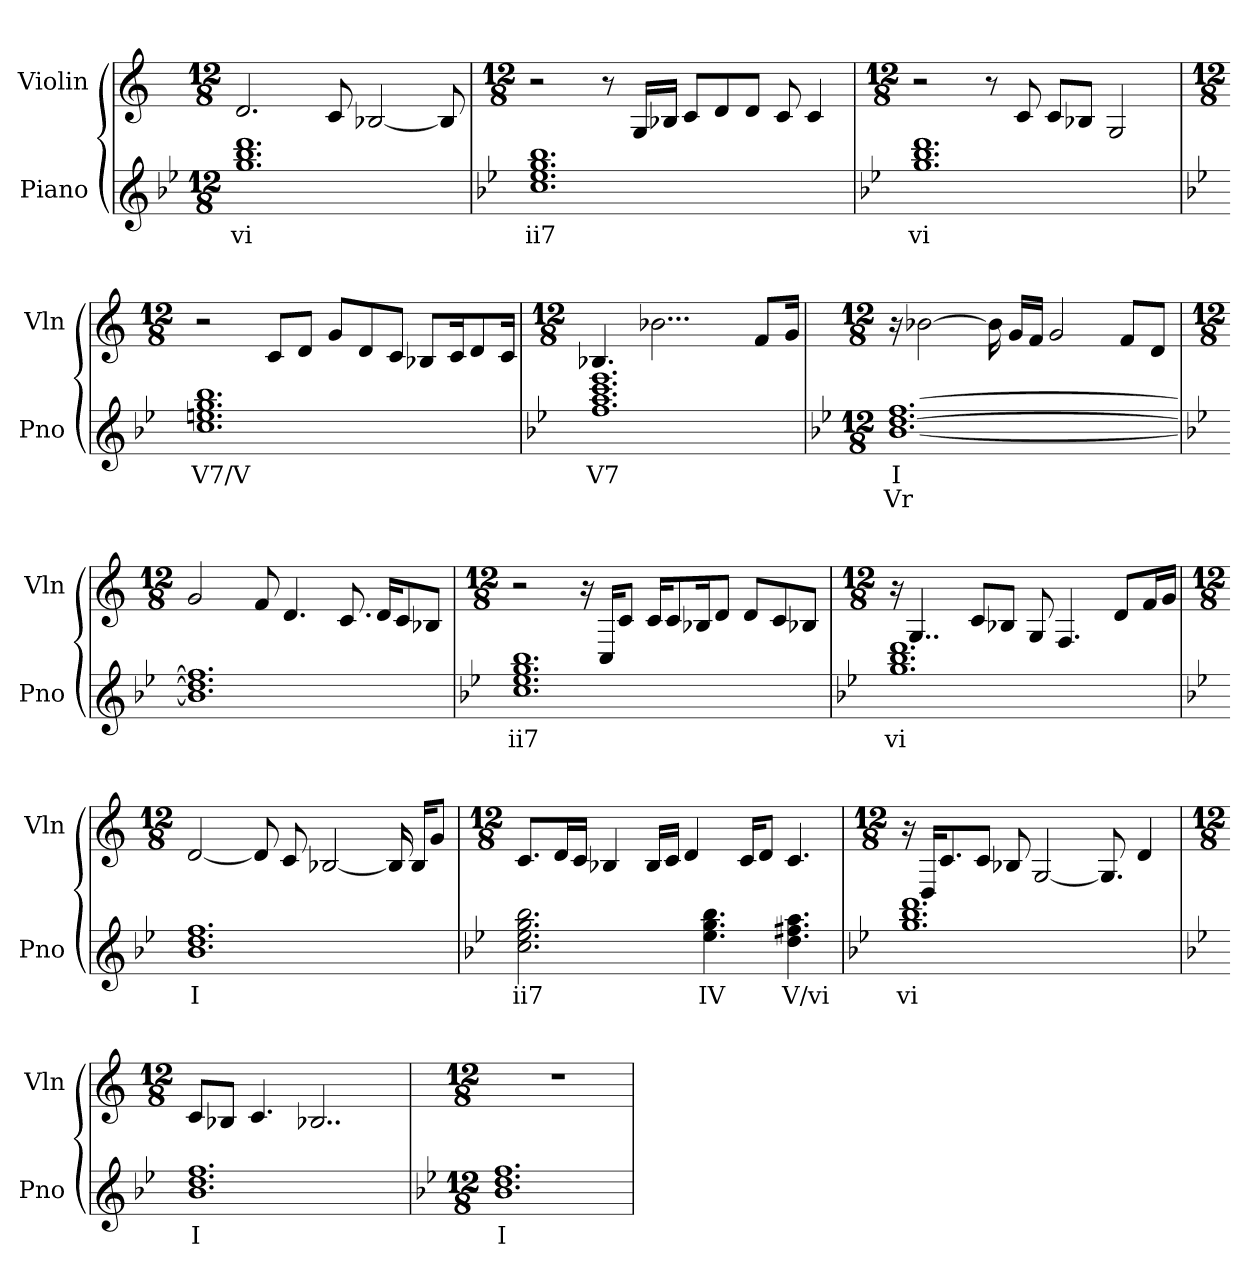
**kern	**text	**text	**kern
*part2	*part2	*part2	*part1
*staff2	*staff2	*staff2	*staff1
*I"Piano	*	*	*I"Violin
*I'Pno	*	*	*I'Vln
*k[b-e-]	*	*	*
*B-:	*	*	*
*M12/8	*	*	*M12/8
=	=	=	=
1.gg 1.bb- 1.ddd	vi	.	2.d
.	.	.	8c
.	.	.	[2B-X
.	.	.	8B-]
=	=	=	=
*k[b-e-]	*	*	*
*B-:	*	*	*
*	*	*	*M12/8
1.cc 1.ee- 1.gg 1.bb-	ii7	.	2r
.	.	.	8r
.	.	.	16GLL
.	.	.	16B-XJJ
.	.	.	8cL
.	.	.	8d
.	.	.	8dJ
.	.	.	8c
.	.	.	4c
=	=	=	=
*k[b-e-]	*	*	*
*B-:	*	*	*
*	*	*	*M12/8
1.gg 1.bb- 1.ddd	vi	.	2r
.	.	.	8r
.	.	.	8c
.	.	.	8cL
.	.	.	8B-XJ
.	.	.	2G
=	=	=	=
*k[b-e-]	*	*	*
*B-:	*	*	*
*	*	*	*M12/8
1.cc 1.een 1.gg 1.bb-	V7/V	.	2r
.	.	.	8cL
.	.	.	8dJ
.	.	.	8gL
.	.	.	8d
.	.	.	8cJ
.	.	.	8B-XL
.	.	.	16cK
.	.	.	8d
.	.	.	16cJk
=	=	=	=
*k[b-e-]	*	*	*
*B-:	*	*	*
*	*	*	*M12/8
1.ff 1.aa 1.ccc 1.eee-	V7	.	4.B-X
.	.	.	2...b-X
.	.	.	8fL
.	.	.	16gJk
=	=	=	=
*k[b-e-]	*	*	*
*B-:	*	*	*
*M12/8	*	*	*M12/8
[1.b- [1.dd [1.ff	I	Vr	16r
.	.	.	[2b-X
.	.	.	16b-]
.	.	.	16gLL
.	.	.	16fJJ
.	.	.	2g
.	.	.	8fL
.	.	.	8dJ
=	=	=	=
*k[b-e-]	*	*	*
*B-:	*	*	*
*	*	*	*M12/8
1.b-] 1.dd] 1.ff]	.	.	2g
.	.	.	8f
.	.	.	4.d
.	.	.	8.c
.	.	.	16dKL
.	.	.	8c
.	.	.	8B-XJ
=	=	=	=
*k[b-e-]	*	*	*
*B-:	*	*	*
*	*	*	*M12/8
1.cc 1.ee- 1.gg 1.bb-	ii7	.	2r
.	.	.	16r
.	.	.	16CKL
.	.	.	8cJ
.	.	.	16cKL
.	.	.	8c
.	.	.	16B-XK
.	.	.	8dJ
.	.	.	8dL
.	.	.	8c
.	.	.	8B-XJ
=	=	=	=
*k[b-e-]	*	*	*
*B-:	*	*	*
*	*	*	*M12/8
1.gg 1.bb- 1.ddd	vi	.	16r
.	.	.	4..G
.	.	.	8cL
.	.	.	8B-XJ
.	.	.	8G
.	.	.	4.F
.	.	.	8dL
.	.	.	16fL
.	.	.	16gJJ
=	=	=	=
*k[b-e-]	*	*	*
*B-:	*	*	*
*	*	*	*M12/8
1.b- 1.dd 1.ff	I	.	[2d
.	.	.	8d]
.	.	.	8c
.	.	.	[2B-X
.	.	.	16B-]
.	.	.	16B-KL
.	.	.	8gJ
=	=	=	=
*k[b-e-]	*	*	*
*B-:	*	*	*
*	*	*	*M12/8
2.cc 2.ee- 2.gg 2.bb-	ii7	.	8.cL
.	.	.	16dL
.	.	.	16cJJ
.	.	.	4B-X
.	.	.	16B-LL
.	.	.	16cJJ
.	.	.	4d
4.ee- 4.gg 4.bb-	IV	.	.
.	.	.	16cKL
.	.	.	8dJ
4.dd 4.ff#X 4.aa	V/vi	.	4.c
=	=	=	=
*k[b-e-]	*	*	*
*B-:	*	*	*
*	*	*	*M12/8
1.gg 1.bb- 1.ddd	vi	.	16r
.	.	.	16DKL
.	.	.	8.c
.	.	.	8cJ
.	.	.	8B-X
.	.	.	[2G
.	.	.	8.G]
.	.	.	4d
=	=	=	=
*k[b-e-]	*	*	*
*B-:	*	*	*
*	*	*	*M12/8
1.b- 1.dd 1.ff	I	.	8cL
.	.	.	8B-XJ
.	.	.	4.c
.	.	.	2..B-X
=	=	=	=
*k[b-e-]	*	*	*
*B-:	*	*	*
*M12/8	*	*	*M12/8
1.b- 1.dd 1.ff	I	.	1.r
=	=	=	=
*-	*-	*-	*-
